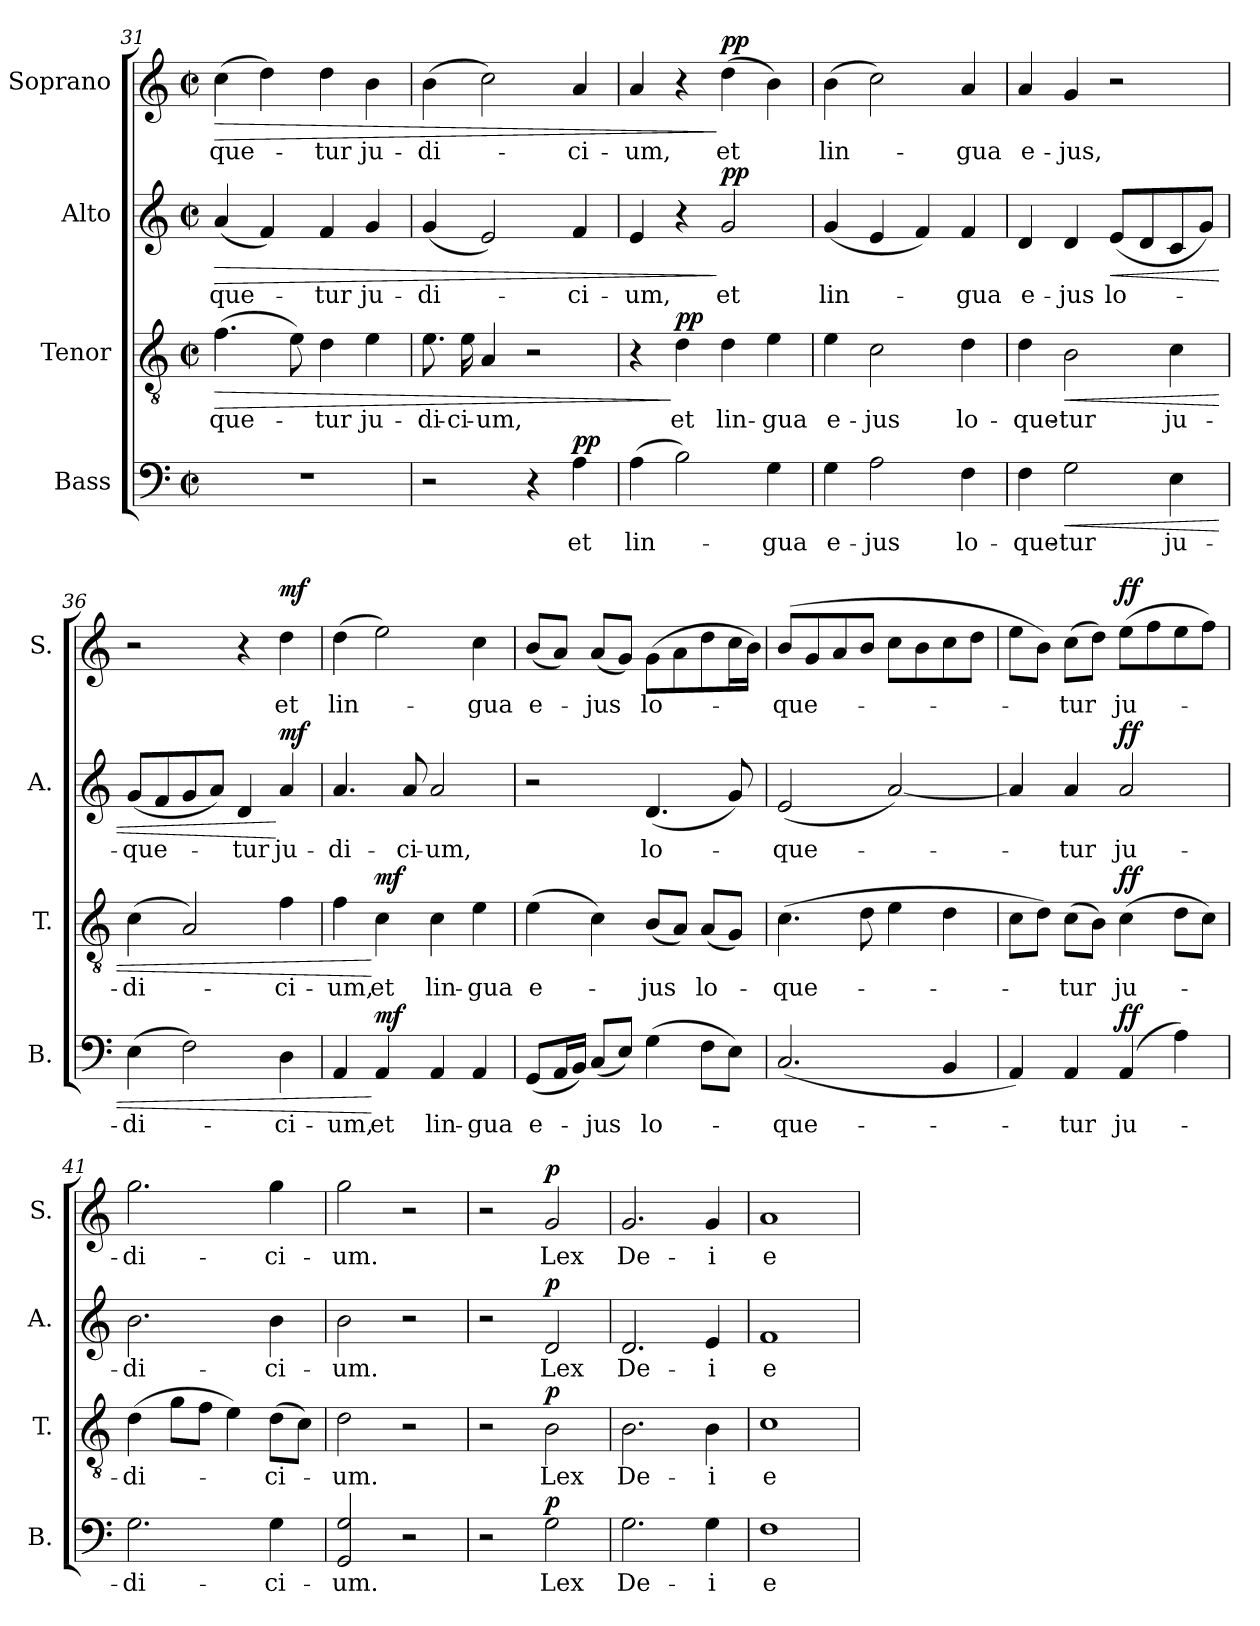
**kern	**text	**dynam	**kern	**text	**dynam	**kern	**text	**dynam	**kern	**text	**dynam
*part4	*part4	*part4	*part3	*part3	*part3	*part2	*part2	*part2	*part1	*part1	*part1
*staff4	*staff4	*staff4	*staff3	*staff3	*staff3	*staff2	*staff2	*staff2	*staff1	*staff1	*staff1
*I"Bass	*	*	*I"Tenor	*	*	*I"Alto	*	*	*I"Soprano	*	*
*I'B.	*	*	*I'T.	*	*	*I'A.	*	*	*I'S.	*	*
*clefF4	*	*	*clefGv2	*	*	*clefG2	*	*	*clefG2	*	*
*k[]	*	*	*k[]	*	*	*k[]	*	*	*k[]	*	*
*M2/2	*	*	*M2/2	*	*	*M2/2	*	*	*M2/2	*	*
*met(c|)	*	*	*met(c|)	*	*	*met(c|)	*	*	*met(c|)	*	*
=31	=31	=31	=31	=31	=31	=31	=31	=31	=31	=31	=31
!	!	!	!	!LO:LY:b	!LO:HP:b	!	!LO:LY:b	!LO:HP:b	!	!LO:LY:b	!LO:HP:b
1r	.	.	(4.f\	-que-	>	(4a/	-que-	>	(4cc\	-que-	>
.	.	.	.	.	.	4f/)	.	.	4dd\)	.	.
.	.	.	8e\)	.	.	.	.	.	.	.	.
!	!	!	!	!LO:LY:b	!	!	!LO:LY:b	!	!	!LO:LY:b	!
.	.	.	4d\	-tur	.	4f/	-tur	.	4dd\	-tur	.
!	!	!	!	!LO:LY:b	!	!	!LO:LY:b	!	!	!LO:LY:b	!
.	.	.	4e\	ju-	.	4g/	ju-	.	4b\	ju-	.
=32	=32	=32	=32	=32	=32	=32	=32	=32	=32	=32	=32
!	!	!	!	!LO:LY:b	!	!	!LO:LY:b	!	!	!LO:LY:b	!
2r	.	.	8.e\	-di-	.	(4g/	-di-	.	(4b\	-di-	.
!	!	!	!	!LO:LY:b	!	!	!	!	!	!	!
.	.	.	16e\	-ci-	.	.	.	.	.	.	.
!	!	!	!	!LO:LY:b	!	!	!	!	!	!	!
.	.	.	4A/	-um,	.	2e/)	.	.	2cc\)	.	.
4r	.	.	2r	.	.	.	.	.	.	.	.
!	!LO:LY:b	!LO:DY:a	!	!	!	!	!LO:LY:b	!	!	!LO:LY:b	!
4A\	et	pp	.	.	.	4f/	-ci-	.	4a/	-ci-	.
=33	=33	=33	=33	=33	=33	=33	=33	=33	=33	=33	=33
!	!LO:LY:b	!	!	!	!	!	!LO:LY:b	!	!	!LO:LY:b	!
(4A\	lin-	.	4r	.	.	4e/	-um,	.	4a/	-um,	.
!	!	!	!	!LO:LY:b	!LO:DY:n=1:a	!	!	!	!	!	!
2B\)	.	.	4d\	et	] pp	4r	.	.	4r	.	.
!	!	!	!	!LO:LY:b	!	!	!LO:LY:b	!LO:DY:n=1:a	!	!LO:LY:b	!LO:DY:n=1:a
.	.	.	4d\	lin-	.	2g/	et	] pp	(4dd\	et	] pp
!	!LO:LY:b	!	!	!LO:LY:b	!	!	!	!	!	!	!
4G\	-gua	.	4e\	-gua	.	.	.	.	4b\)	.	.
=34	=34	=34	=34	=34	=34	=34	=34	=34	=34	=34	=34
!	!LO:LY:b	!	!	!LO:LY:b	!	!	!LO:LY:b	!	!	!LO:LY:b	!
4G\	e-	.	4e\	e-	.	(4g/	lin-	.	(4b\	lin-	.
!	!LO:LY:b	!	!	!LO:LY:b	!	!	!	!	!	!	!
2A\	-jus	.	2c\	-jus	.	4e/	.	.	2cc\)	.	.
.	.	.	.	.	.	4f/)	.	.	.	.	.
!	!LO:LY:b	!	!	!LO:LY:b	!	!	!LO:LY:b	!	!	!LO:LY:b	!
4F\	lo-	.	4d\	lo-	.	4f/	-gua	.	4a/	-gua	.
=35	=35	=35	=35	=35	=35	=35	=35	=35	=35	=35	=35
!	!LO:LY:b	!	!	!LO:LY:b	!	!	!LO:LY:b	!	!	!LO:LY:b	!
4F\	-que-	.	4d\	-que-	.	4d/	e-	.	4a/	e-	.
!	!LO:LY:b	!LO:HP:b	!	!LO:LY:b	!LO:HP:b	!	!LO:LY:b	!	!	!LO:LY:b	!
2G\	-tur	<	2B\	-tur	<	4d/	-jus	.	4g/	-jus,	.
!	!	!	!	!	!	!	!LO:LY:b	!LO:HP:b	!	!	!
.	.	.	.	.	.	(8e/L	lo-	<	2r	.	.
.	.	.	.	.	.	8d/	.	.	.	.	.
!	!LO:LY:b	!	!	!LO:LY:b	!	!	!	!	!	!	!
4E\	ju-	.	4c\	ju-	.	8c/	.	.	.	.	.
.	.	.	.	.	.	8g/J)	.	.	.	.	.
=36	=36	=36	=36	=36	=36	=36	=36	=36	=36	=36	=36
!	!LO:LY:b	!	!	!LO:LY:b	!	!	!LO:LY:b	!	!	!	!
(4E\	-di-	.	(4c\	-di-	.	(8g/L	-que-	.	2r	.	.
.	.	.	.	.	.	8f/	.	.	.	.	.
2F\)	.	.	2A/)	.	.	8g/	.	.	.	.	.
.	.	.	.	.	.	8a/J)	.	.	.	.	.
!	!	!	!	!	!	!	!LO:LY:b	!	!	!	!
.	.	.	.	.	.	4d/	-tur	.	4r	.	.
!	!LO:LY:b	!	!	!LO:LY:b	!	!	!LO:LY:b	!LO:DY:n=1:a	!	!LO:LY:b	!LO:DY:a
4D\	-ci-	.	4f\	-ci-	.	4a/	ju-	[ mf	4dd\	et	mf
!!LO:LB:g=z
=37	=37	=37	=37	=37	=37	=37	=37	=37	=37	=37	=37
!	!LO:LY:b	!	!	!LO:LY:b	!	!	!LO:LY:b	!	!	!LO:LY:b	!
4AA/	-um,	.	4f\	-um,	.	4.a/	-di-	.	(4dd\	lin-	.
!	!LO:LY:b	!LO:DY:n=1:a	!	!LO:LY:b	!LO:DY:n=1:a	!	!	!	!	!	!
4AA/	et	[ mf	4c\	et	[ mf	.	.	.	2ee\)	.	.
!	!	!	!	!	!	!	!LO:LY:b	!	!	!	!
.	.	.	.	.	.	8a/	-ci-	.	.	.	.
!	!LO:LY:b	!	!	!LO:LY:b	!	!	!LO:LY:b	!	!	!	!
4AA/	lin-	.	4c\	lin-	.	2a/	-um,	.	.	.	.
!	!LO:LY:b	!	!	!LO:LY:b	!	!	!	!	!	!LO:LY:b	!
4AA/	-gua	.	4e\	-gua	.	.	.	.	4cc\	-gua	.
=38	=38	=38	=38	=38	=38	=38	=38	=38	=38	=38	=38
!	!LO:LY:b	!	!	!LO:LY:b	!	!	!	!	!	!LO:LY:b	!
(8GG/L	e-	.	(4e\	e-	.	2r	.	.	(8b/L	e-	.
16AA/L	.	.	.	.	.	.	.	.	8a/J)	.	.
16BB/JJ)	.	.	.	.	.	.	.	.	.	.	.
!	!LO:LY:b	!	!	!	!	!	!	!	!	!LO:LY:b	!
(8C/L	-jus	.	4c\)	.	.	.	.	.	(8a/L	-jus	.
8E/J)	.	.	.	.	.	.	.	.	8g/J)	.	.
!	!LO:LY:b	!	!	!LO:LY:b	!	!	!LO:LY:b	!	!	!LO:LY:b	!
(4G\	lo-	.	(8B/L	-jus	.	(4.d/	lo-	.	(8g\L	lo-	.
.	.	.	8A/J)	.	.	.	.	.	8a\	.	.
!	!	!	!	!LO:LY:b	!	!	!	!	!	!	!
8F\L	.	.	(8A/L	lo-	.	.	.	.	8dd\	.	.
8E\J)	.	.	8G/J)	.	.	8g/)	.	.	16cc\L	.	.
.	.	.	.	.	.	.	.	.	16b\JJ)	.	.
=39	=39	=39	=39	=39	=39	=39	=39	=39	=39	=39	=39
!	!LO:LY:b	!	!	!LO:LY:b	!	!	!LO:LY:b	!	!	!LO:LY:b	!
(2.C/	-que-	.	(4.c\	-que-	.	(2e/	-que-	.	(8b/L	-que-	.
.	.	.	.	.	.	.	.	.	8g/	.	.
.	.	.	.	.	.	.	.	.	8a/	.	.
.	.	.	8d\	.	.	.	.	.	8b/J	.	.
.	.	.	4e\	.	.	[2a/)	.	.	8cc\L	.	.
.	.	.	.	.	.	.	.	.	8b\	.	.
4BB/	.	.	4d\	.	.	.	.	.	8cc\	.	.
.	.	.	.	.	.	.	.	.	8dd\J	.	.
=40	=40	=40	=40	=40	=40	=40	=40	=40	=40	=40	=40
4AA/)	.	.	8c\L	.	.	4a/]	.	.	8ee\L	.	.
.	.	.	8d\J)	.	.	.	.	.	8b\J)	.	.
!	!LO:LY:b	!	!	!LO:LY:b	!	!	!LO:LY:b	!	!	!LO:LY:b	!
4AA/	-tur	.	(8c\L	tur	.	4a/	-tur	.	(8cc\L	-tur	.
.	.	.	8B\J)	.	.	.	.	.	8dd\J)	.	.
!	!LO:LY:b	!LO:DY:a	!	!LO:LY:b	!LO:DY:a	!	!LO:LY:b	!LO:DY:a	!	!LO:LY:b	!LO:DY:a
(4AA/	ju-	ff	(4c\	ju-	ff	2a/	ju-	ff	(8ee\L	ju-	ff
.	.	.	.	.	.	.	.	.	8ff\	.	.
4A\)	.	.	8d\L	.	.	.	.	.	8ee\	.	.
.	.	.	8c\J)	.	.	.	.	.	8ff\J)	.	.
=41	=41	=41	=41	=41	=41	=41	=41	=41	=41	=41	=41
!	!LO:LY:b	!	!	!LO:LY:b	!	!	!LO:LY:b	!	!	!LO:LY:b	!
2.G\	-di-	.	(4d\	-di-	.	2.b\	-di-	.	2.gg\	-di-	.
.	.	.	8g\L	.	.	.	.	.	.	.	.
.	.	.	8f\J	.	.	.	.	.	.	.	.
.	.	.	4e\)	.	.	.	.	.	.	.	.
!	!LO:LY:b	!	!	!LO:LY:b	!	!	!LO:LY:b	!	!	!LO:LY:b	!
4G\	-ci-	.	(8d\L	-ci-	.	4b\	-ci-	.	4gg\	-ci-	.
.	.	.	8c\J)	.	.	.	.	.	.	.	.
=42	=42	=42	=42	=42	=42	=42	=42	=42	=42	=42	=42
!	!LO:LY:b	!	!	!LO:LY:b	!	!	!LO:LY:b	!	!	!LO:LY:b	!
2GG/ 2G/	-um.	.	2d\	-um.	.	2b\	-um.	.	2gg\	-um.	.
2r	.	.	2r	.	.	2r	.	.	2r	.	.
=43	=43	=43	=43	=43	=43	=43	=43	=43	=43	=43	=43
2r	.	.	2r	.	.	2r	.	.	2r	.	.
!	!LO:LY:b	!LO:DY:a	!	!LO:LY:b	!LO:DY:a	!	!LO:LY:b	!LO:DY:a	!	!LO:LY:b	!LO:DY:a
2G\	Lex	p	2B\	Lex	p	2d/	Lex	p	2g/	Lex	p
!!LO:PB:g=z
=44	=44	=44	=44	=44	=44	=44	=44	=44	=44	=44	=44
!	!LO:LY:b	!	!	!LO:LY:b	!	!	!LO:LY:b	!	!	!LO:LY:b	!
2.G\	De-	.	2.B\	De-	.	2.d/	De-	.	2.g/	De-	.
!	!LO:LY:b	!	!	!LO:LY:b	!	!	!LO:LY:b	!	!	!LO:LY:b	!
4G\	-i	.	4B\	-i	.	4e/	-i	.	4g/	-i	.
=45	=45	=45	=45	=45	=45	=45	=45	=45	=45	=45	=45
!	!LO:LY:b	!	!	!LO:LY:b	!	!	!LO:LY:b	!	!	!LO:LY:b	!
1F	e-	.	1c	e-	.	1f	e-	.	1a	e-	.
=	=	=	=	=	=	=	=	=	=	=	=
*-	*-	*-	*-	*-	*-	*-	*-	*-	*-	*-	*-
